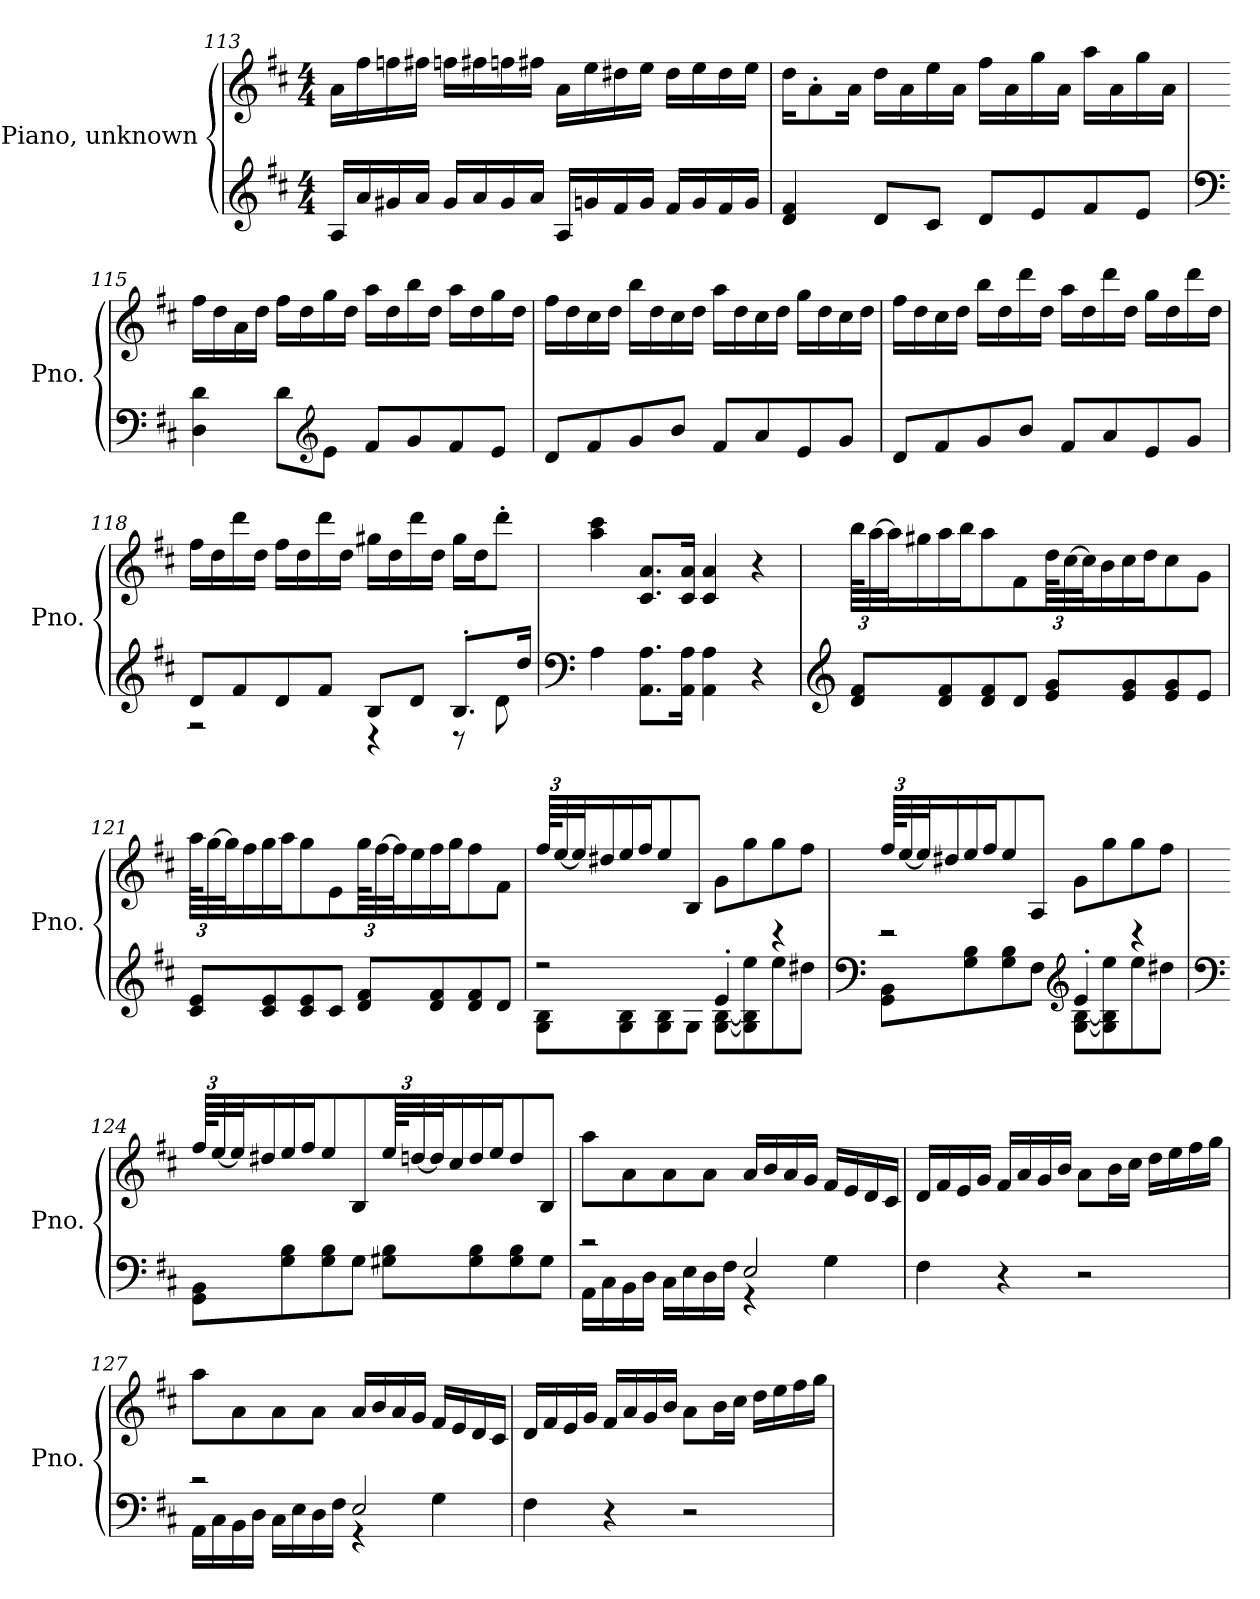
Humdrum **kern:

**kern	**kern
*part1	*part1
*staff2	*staff1
*I"Piano, unknown	*
*I'Pno.	*
!!LO:LB:g=z
*clefG2	*clefG2
*k[f#c#]	*k[f#c#]
*M4/4	*M4/4
=113	=113
16A/LL	16a\LL
16a/	16ff#\
16g#X/	16ffn\
16a/JJ	16ff#X\JJ
16g#/LL	16ffn\LL
16a/	16ff#X\
16g#/	16ffn\
16a/JJ	16ff#X\JJ
16A/LL	16a\LL
16gn/	16ee\
16f#/	16dd#X\
16g/JJ	16ee\JJ
16f#/LL	16dd#\LL
16g/	16ee\
16f#/	16dd#\
16g/JJ	16ee\JJ
=114	=114
4d/ 4f#/	16dd\KL
.	8a'\
.	16a\Jk
8d/L	16dd\LL
.	16a\
8c#/J	16ee\
.	16a\JJ
8d/L	16ff#\LL
.	16a\
8e/	16gg\
.	16a\JJ
8f#/	16aa\LL
.	16a\
8e/J	16gg\
.	16a\JJ
!!LO:LB:g=z
=115	=115
*clefF4	*
4D\ 4d\	16ff#\LL
.	16dd\
.	16a\
.	16dd\JJ
8d\L	16ff#\LL
.	16dd\
*clefG2	*
8e\J	16gg\
.	16dd\JJ
8f#/L	16aa\LL
.	16dd\
8g/	16bb\
.	16dd\JJ
8f#/	16aa\LL
.	16dd\
8e/J	16gg\
.	16dd\JJ
=116	=116
8d/L	16ff#\LL
.	16dd\
8f#/	16cc#\
.	16dd\JJ
8g/	16bb\LL
.	16dd\
8b/J	16cc#\
.	16dd\JJ
8f#/L	16aa\LL
.	16dd\
8a/	16cc#\
.	16dd\JJ
8e/	16gg\LL
.	16dd\
8g/J	16cc#\
.	16dd\JJ
!!LO:LB:g=z
=117	=117
8d/L	16ff#\LL
.	16dd\
8f#/	16cc#\
.	16dd\JJ
8g/	16bb\LL
.	16dd\
8b/J	16ddd\
.	16dd\JJ
8f#/L	16aa\LL
.	16dd\
8a/	16ddd\
.	16dd\JJ
8e/	16gg\LL
.	16dd\
8g/J	16ddd\
.	16dd\JJ
=118	=118
*^	*
8d/L	2r	16ff#\LL
.	.	16dd\
8f#/	.	16ddd\
.	.	16dd\JJ
8d/	.	16ff#\LL
.	.	16dd\
8f#/J	.	16ddd\
.	.	16dd\JJ
8B/L	4r	16gg#X\LL
.	.	16dd\
8d/J	.	16ddd\
.	.	16dd\JJ
8.B'/L	8r	16gg#\LL
.	.	16dd\J
.	8d\	8ddd'\J
16dd/Jk	.	.
*v	*v	*
=119	=119
*clefF4	*
4A\	4aa\ 4ccc#\
8.AA\ 8.A\L	8.c#/ 8.a/L
16AA\ 16A\Jk	16c#/ 16a/Jk
4AA\ 4A\	4c#/ 4a/
4r	4r
!!LO:PB:g=z
=120	=120
*clefG2	*
*	*Xbrackettup
8d/ 8f#/L	96bb\KLLL
.	[48aa\
.	32aa\J]
.	16gg#X\
8d/ 8f#/	16aa\
.	16bb\J
8d/ 8f#/	8aa\
8d/J	8f#\
8e/ 8g/L	96dd\KLL
.	[48cc#\
.	32cc#\J]
.	16b\
8e/ 8g/	16cc#\
.	16dd\J
8e/ 8g/	8cc#\
8e/J	8g\J
=121	=121
8c#/ 8e/L	96aa\KLLL
.	[48gg\
.	32gg\J]
.	16ff#\
8c#/ 8e/	16gg\
.	16aa\J
8c#/ 8e/	8gg\
8c#/J	8e\
8d/ 8f#/L	96gg\KLL
.	[48ff#\
.	32ff#\J]
.	16ee\
8d/ 8f#/	16ff#\
.	16gg\J
8d/ 8f#/	8ff#\
8d/J	8f#\J
!!LO:LB:g=z
=122	=122
*^	*
2r	8G\ 8B\L	96ff#/KLLL
.	.	[48ee/
.	.	32ee/J]
.	.	16dd#X/
.	8G\ 8B\	16ee/
.	.	16ff#/J
.	8G\ 8B\	8ee/
.	8G\J	8B/J
4e'/	[8G\ [8B\L	8g\L
.	8G\] 8B\] 8ee\	8gg\
4r	8ee\	8gg\
.	8dd#X\J	8ff#\J
=123	=123	=123
*clefF4	*	*
2r	8GG\ 8BB\L	96ff#/KLLL
.	.	[48ee/
.	.	32ee/J]
.	.	16dd#X/
.	8G\ 8B\	16ee/
.	.	16ff#/J
.	8G\ 8B\	8ee/
.	8F#\J	8A/J
*clefG2	*	*
4e'/	[8G\ [8B\L	8g\L
.	8G\] 8B\] 8ee\	8gg\
4r	8ee\	8gg\
.	8dd#X\J	8ff#\J
*v	*v	*
!!LO:LB:g=z
=124	=124
*clefF4	*
8GG\ 8BB\L	96ff#/KLLL
.	[48ee/
.	32ee/J]
.	16dd#X/
8G\ 8B\	16ee/
.	16ff#/J
8G\ 8B\	8ee/
8G\J	8B/
8G#X\ 8B\L	96ee/KLL
.	[48ddn/
.	32dd/J]
.	16cc#/
8G#\ 8B\	16dd/
.	16ee/J
8G#\ 8B\	8dd/
8G#\J	8B/J
=125	=125
*^	*
2r	16AA\LL	8aa\L
.	16C#\	.
.	16BB\	8a\
.	16D\JJ	.
.	16C#\LL	8a\
.	16E\	.
.	16D\	8a\J
.	16F#\JJ	.
2E/	4r	16a/LL
.	.	16b/
.	.	16a/
.	.	16g/JJ
.	4G\	16f#/LL
.	.	16e/
.	.	16d/
.	.	16c#/JJ
*v	*v	*
!!LO:LB:g=z
=126	=126
4F#\	16d/LL
.	16f#/
.	16e/
.	16g/JJ
4r	16f#/LL
.	16a/
.	16g/
.	16b/JJ
2r	8a\L
.	16b\L
.	16cc#\JJ
.	16dd\LL
.	16ee\
.	16ff#\
.	16gg\JJ
=127	=127
*^	*
2r	16AA\LL	8aa\L
.	16C#\	.
.	16BB\	8a\
.	16D\JJ	.
.	16C#\LL	8a\
.	16E\	.
.	16D\	8a\J
.	16F#\JJ	.
2E/	4r	16a/LL
.	.	16b/
.	.	16a/
.	.	16g/JJ
.	4G\	16f#/LL
.	.	16e/
.	.	16d/
.	.	16c#/JJ
*v	*v	*
=128	=128
4F#\	16d/LL
.	16f#/
.	16e/
.	16g/JJ
4r	16f#/LL
.	16a/
.	16g/
.	16b/JJ
2r	8a\L
.	16b\L
.	16cc#\JJ
.	16dd\LL
.	16ee\
.	16ff#\
.	16gg\JJ
=	=
*-	*-
